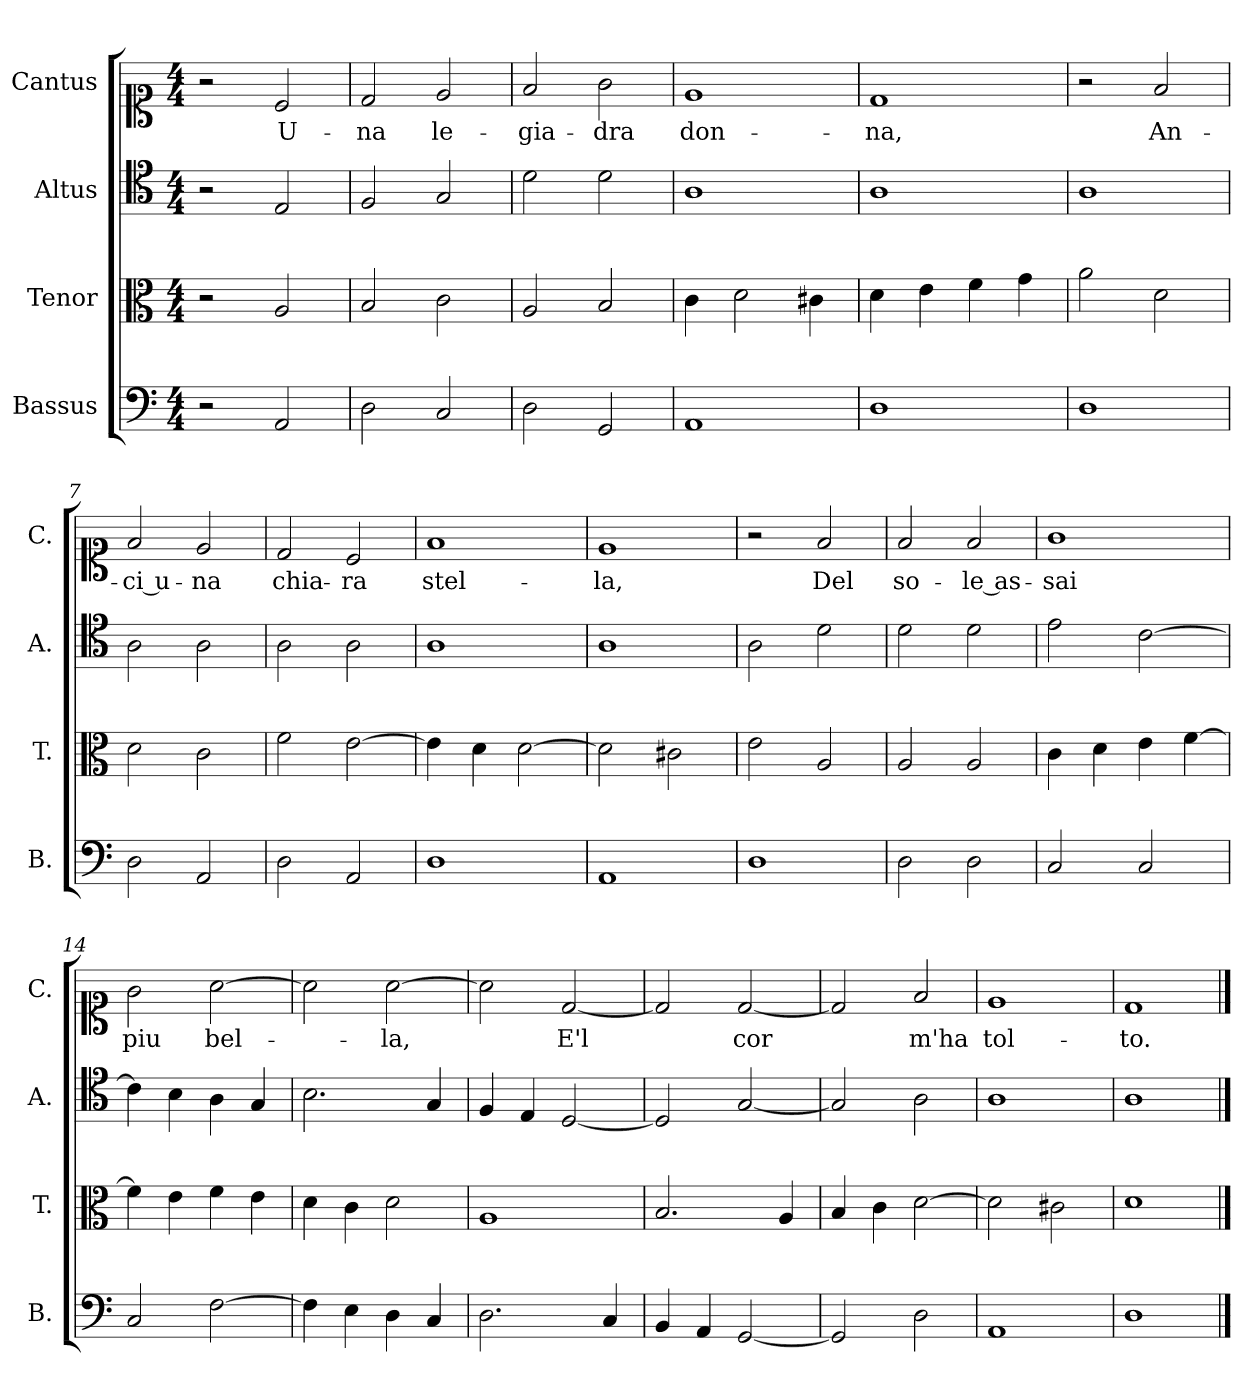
**kern	**kern	**kern	**kern	**text
*part4	*part3	*part2	*part1	*part1
*staff4	*staff3	*staff2	*staff1	*staff1
*I"Bassus	*I"Tenor	*I"Altus	*I"Cantus	*
*I'B.	*I'T.	*I'A.	*I'C.	*
*clefF4	*clefC3	*clefC4	*clefC1	*
*k[]	*k[]	*k[]	*k[]	*
*M4/4	*M4/4	*M4/4	*M4/4	*
=1	=1	=1	=1	=1
2r	2r	2r	2r	.
!	!	!	!	!LO:LY:b
2AA/	2A/	2E/	2c/	U-
=2	=2	=2	=2	=2
!	!	!	!	!LO:LY:b
2D\	2B/	2F/	2d/	-na
!	!	!	!	!LO:LY:b
2C/	2c\	2G/	2e/	le-
=3	=3	=3	=3	=3
!	!	!	!	!LO:LY:b
2D\	2A/	2d\	2f/	-gia-
!	!	!	!	!LO:LY:b
2GG/	2B/	2d\	2g\	-dra
=4	=4	=4	=4	=4
!	!	!	!	!LO:LY:b
1AA	4c\	1A	1e	don-
.	2d\	.	.	.
.	4c#X\	.	.	.
=5	=5	=5	=5	=5
!	!	!	!	!LO:LY:b
1D	4d\	1A	1d	-na,
.	4e\	.	.	.
.	4f\	.	.	.
.	4g\	.	.	.
=6	=6	=6	=6	=6
1D	2a\	1A	2r	.
!	!	!	!	!LO:LY:b
.	2d\	.	2f/	An-
=7	=7	=7	=7	=7
!	!	!	!	!LO:LY:b
2D\	2d\	2A\	2f/	-ci u-
!	!	!	!	!LO:LY:b
2AA/	2c\	2A\	2e/	-na
=8	=8	=8	=8	=8
!	!	!	!	!LO:LY:b
2D\	2f\	2A\	2d/	chia-
!	!	!	!	!LO:LY:b
2AA/	[2e\	2A\	2c/	-ra
=9	=9	=9	=9	=9
!	!	!	!	!LO:LY:b
1D	4e\]	1A	1f	stel-
.	4d\	.	.	.
.	[2d\	.	.	.
=10	=10	=10	=10	=10
!	!	!	!	!LO:LY:b
1AA	2d\]	1A	1e	-la,
.	2c#X\	.	.	.
!!LO:LB:g=z
=11	=11	=11	=11	=11
1D	2e\	2A\	2r	.
!	!	!	!	!LO:LY:b
.	2A/	2d\	2f/	Del
=12	=12	=12	=12	=12
!	!	!	!	!LO:LY:b
2D\	2A/	2d\	2f/	so-
!	!	!	!	!LO:LY:b
2D\	2A/	2d\	2f/	-le as-
=13	=13	=13	=13	=13
!	!	!	!	!LO:LY:b
2C/	4c\	2e\	1g	-sai
.	4d\	.	.	.
2C/	4e\	[2c\	.	.
.	[4f\	.	.	.
=14	=14	=14	=14	=14
!	!	!	!	!LO:LY:b
2C/	4f\]	4c\]	2g\	piu
.	4e\	4B\	.	.
!	!	!	!	!LO:LY:b
[2F\	4f\	4A\	[2a\	bel-
.	4e\	4G/	.	.
=15	=15	=15	=15	=15
4F\]	4d\	2.B\	2a\]	.
4E\	4c\	.	.	.
!	!	!	!	!LO:LY:b
4D\	2d\	.	[2a\	-la,
4C/	.	4G/	.	.
=16	=16	=16	=16	=16
2.D\	1A	4F/	2a\]	.
.	.	4E/	.	.
!	!	!	!	!LO:LY:b
.	.	[2D/	[2d/	E'l
4C/	.	.	.	.
=17	=17	=17	=17	=17
4BB/	2.B/	2D/]	2d/]	.
4AA/	.	.	.	.
!	!	!	!	!LO:LY:b
[2GG/	.	[2G/	[2d/	cor
.	4A/	.	.	.
=18	=18	=18	=18	=18
2GG/]	4B/	2G/]	2d/]	.
.	4c\	.	.	.
!	!	!	!	!LO:LY:b
2D\	[2d\	2A\	2f/	m'ha
=19	=19	=19	=19	=19
!	!	!	!	!LO:LY:b
1AA	2d\]	1A	1e	tol-
.	2c#X\	.	.	.
=20	=20	=20	=20	=20
!	!	!	!	!LO:LY:b
1D	1d	1A	1d	-to.
==	==	==	==	==
*-	*-	*-	*-	*-
